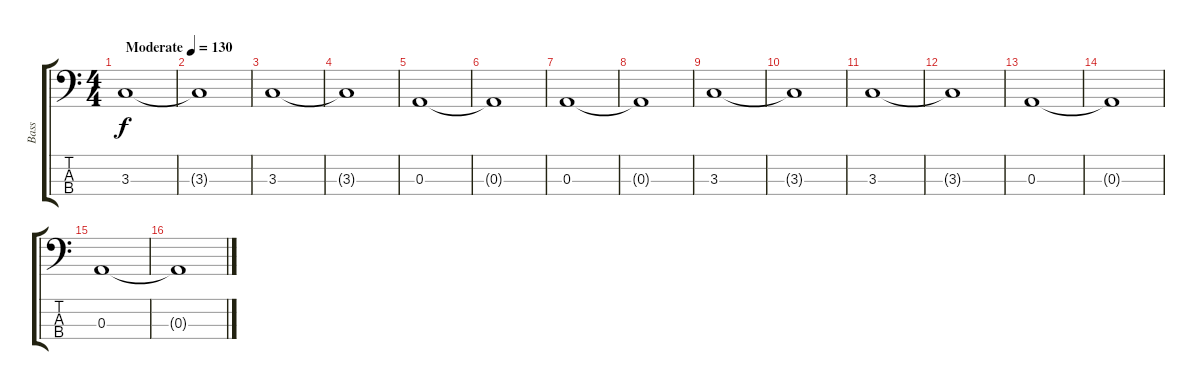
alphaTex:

\track ("Bass" "Bass") {instrument electricbasspick}
\staff {score tabs}
\tuning (G2 D2 A1 E1) {hide}
\ts (4 4)
\tempo (130 "Moderate")
\clef f4
\ks c
3.3.1{dy f instrument electricbasspick} |
3.3{t}.1 |
3.3.1 |
3.3{t}.1 |
0.3.1 |
0.3{t}.1 |
0.3.1 |
0.3{t}.1 |
3.3.1 |
3.3{t}.1 |
3.3.1 |
3.3{t}.1 |
0.3.1 |
0.3{t}.1 |
0.3.1 |
0.3{t}.1
